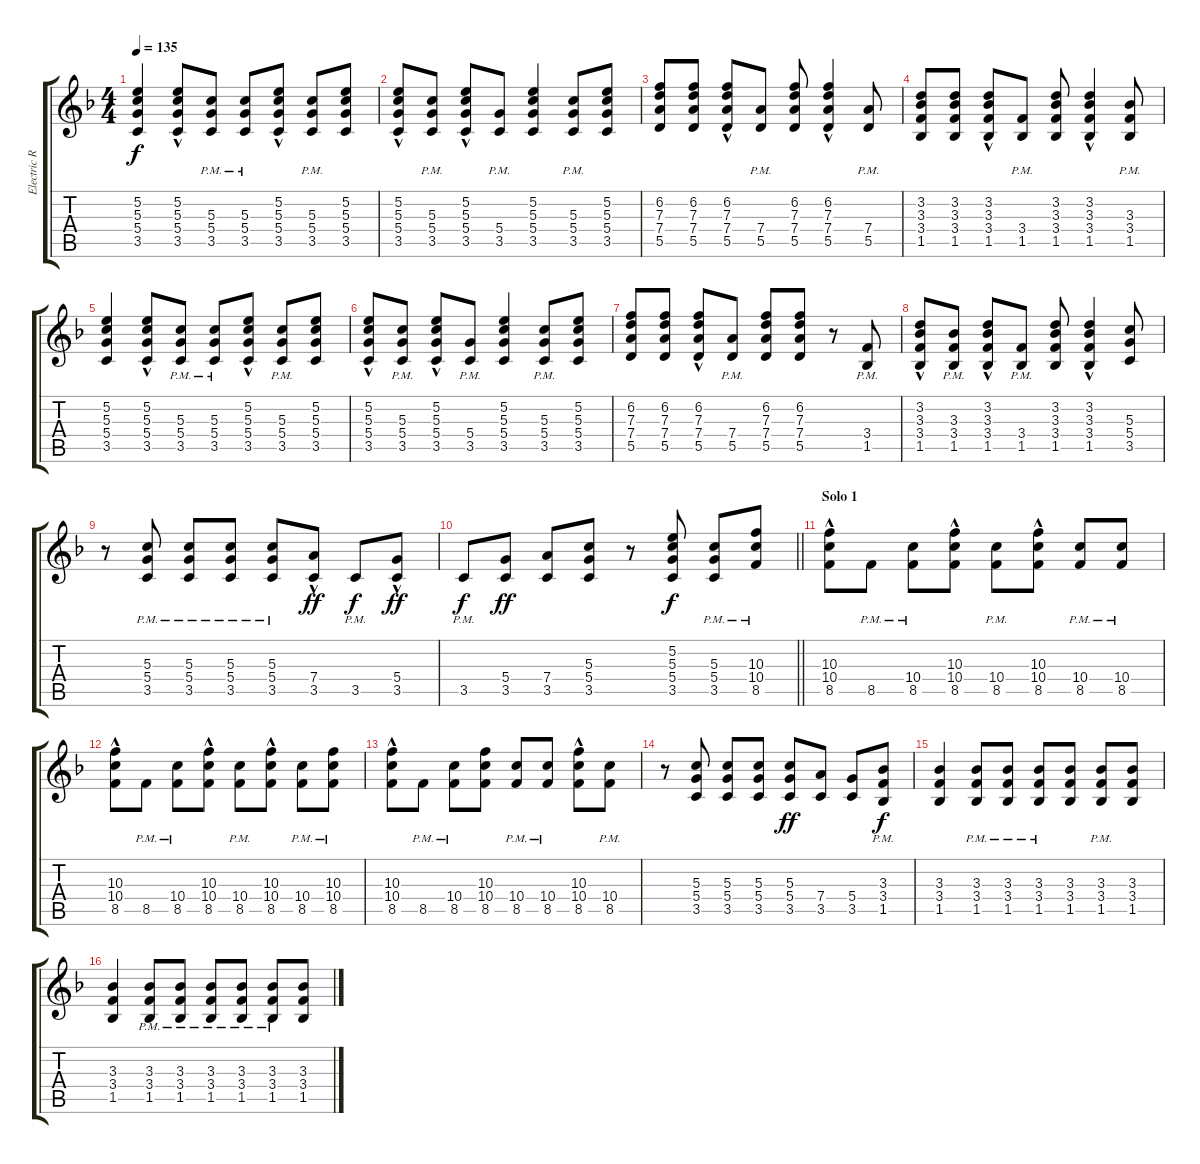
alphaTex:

\track ("Electric Rythm" "Electric R") {instrument distortionguitar}
\staff {score tabs}
\tuning (E4 B3 G3 D3 A2 E2) {hide}
\ts (4 4)
\tempo 135
\clef g2
\ks f
(5.2 5.3 5.4 3.5).4{dy f} (5.2{hac} 5.3 5.4 3.5).8 (5.3{pm} 5.4{pm} 3.5{pm}).8 (5.3{pm} 5.4{pm} 3.5{pm}).8 (5.2{hac} 5.3 5.4 3.5).8 (5.3{pm} 5.4{pm} 3.5{pm}).8 (5.2 5.3 5.4 3.5).8 |
(5.2{hac} 5.3 5.4 3.5).8 (5.3{pm} 5.4{pm} 3.5{pm}).8 (5.2{hac} 5.3 5.4 3.5).8 (5.4{pm} 3.5{pm}).8 (5.2 5.3 5.4 3.5).4 (5.3{pm} 5.4{pm} 3.5{pm}).8 (5.2 5.3 5.4 3.5).8 |
(6.2 7.3 7.4 5.5).8 (6.2 7.3 7.4 5.5).8 (6.2{hac} 7.3{hac} 7.4 5.5).8 (7.4{pm} 5.5{pm}).8 (6.2 7.3 7.4 5.5).8 (6.2{hac} 7.3{hac} 7.4 5.5).4 (7.4{pm} 5.5{pm}).8 |
(3.2 3.3 3.4 1.5).8 (3.2 3.3 3.4 1.5).8 (3.2{hac} 3.3{hac} 3.4 1.5).8 (3.4{pm} 1.5{pm}).8 (3.2 3.3 3.4 1.5).8 (3.2{hac} 3.3 3.4 1.5).4 (3.3{pm} 3.4{pm} 1.5{pm}).8 |
(5.2 5.3 5.4 3.5).4 (5.2{hac} 5.3 5.4 3.5).8 (5.3{pm} 5.4{pm} 3.5{pm}).8 (5.3{pm} 5.4{pm} 3.5{pm}).8 (5.2{hac} 5.3 5.4 3.5).8 (5.3{pm} 5.4{pm} 3.5{pm}).8 (5.2 5.3 5.4 3.5).8 |
(5.2{hac} 5.3 5.4 3.5).8 (5.3{pm} 5.4{pm} 3.5{pm}).8 (5.2{hac} 5.3{hac} 5.4 3.5).8 (5.4{pm} 3.5{pm}).8 (5.2 5.3 5.4 3.5).4 (5.3{pm} 5.4{pm} 3.5{pm}).8 (5.2 5.3 5.4 3.5).8 |
(6.2 7.3 7.4 5.5).8 (6.2 7.3 7.4 5.5).8 (6.2{hac} 7.3{hac} 7.4 5.5).8 (7.4{pm} 5.5{pm}).8 (6.2 7.3 7.4 5.5).8 (6.2 7.3 7.4 5.5).8 r.8 (3.4{pm} 1.5{pm}).8 |
(3.2{hac} 3.3 3.4 1.5).8 (3.3{pm} 3.4{pm} 1.5{pm}).8 (3.2{hac} 3.3 3.4 1.5).8 (3.4{pm} 1.5{pm}).8 (3.2 3.3 3.4 1.5).8 (3.2{hac} 3.3 3.4 1.5).4 (5.3 5.4 3.5).8 |
r.8 (5.3{pm} 5.4{pm} 3.5{pm}).8 (5.3{pm} 5.4{pm} 3.5{pm}).8 (5.3{pm} 5.4{pm} 3.5{pm}).8 (5.3{pm} 5.4{pm} 3.5{pm}).8 (7.4{hac} 3.5).8{dy ff} 3.5{pm}.8{dy f} (5.4{hac} 3.5).8{dy ff} |
\barLineRight lightlight
3.5{pm}.8{dy f} (5.4 3.5).8{dy ff} (7.4 3.5).8 (5.3 5.4 3.5).8 r.8 (5.2 5.3 5.4 3.5).8{dy f} (5.3{pm} 5.4{pm} 3.5{pm}).8 (10.3{pm} 10.4{pm} 8.5{pm}).8 |
\section ("" "Solo 1")
(10.3{hac} 10.4{hac} 8.5).8 8.5{pm}.8 (10.4{pm} 8.5{pm}).8 (10.3{hac} 10.4 8.5).8 (10.4{pm} 8.5{pm}).8 (10.3{hac} 10.4 8.5).8 (10.4{pm} 8.5{pm}).8 (10.4{pm} 8.5{pm}).8 |
(10.3{hac} 10.4 8.5).8 8.5{pm}.8 (10.4{pm} 8.5{pm}).8 (10.3{hac} 10.4 8.5).8 (10.4{pm} 8.5{pm}).8 (10.3{hac} 10.4 8.5).8 (10.4{pm} 8.5{pm}).8 (10.3{pm} 10.4{pm} 8.5{pm}).8 |
(10.3{hac} 10.4 8.5).8 8.5{pm}.8 (10.4{pm} 8.5{pm}).8 (10.3 10.4 8.5).8 (10.4{pm} 8.5{pm}).8 (10.4{pm} 8.5{pm}).8 (10.3{hac} 10.4 8.5).8 (10.4{pm} 8.5{pm}).8 |
r.8 (5.3 5.4 3.5).8 (5.3 5.4 3.5).8 (5.3 5.4 3.5).8 (5.3 5.4 3.5).8{dy ff} (7.4 3.5).8 (5.4 3.5).8 (3.3{pm} 3.4{pm} 1.5{pm}).8{dy f} |
(3.3 3.4 1.5).4 (3.3{pm} 3.4{pm} 1.5{pm}).8 (3.3{pm} 3.4{pm} 1.5{pm}).8 (3.3{pm} 3.4{pm} 1.5{pm}).8 (3.3 3.4 1.5).8 (3.3{pm} 3.4{pm} 1.5{pm}).8 (3.3 3.4 1.5).8 |
(3.3 3.4 1.5).4 (3.3{pm} 3.4{pm} 1.5{pm}).8 (3.3{pm} 3.4{pm} 1.5{pm}).8 (3.3{pm} 3.4{pm} 1.5{pm}).8 (3.3{pm} 3.4{pm} 1.5{pm}).8 (3.3{pm} 3.4{pm} 1.5{pm}).8 (3.3 3.4 1.5).8
